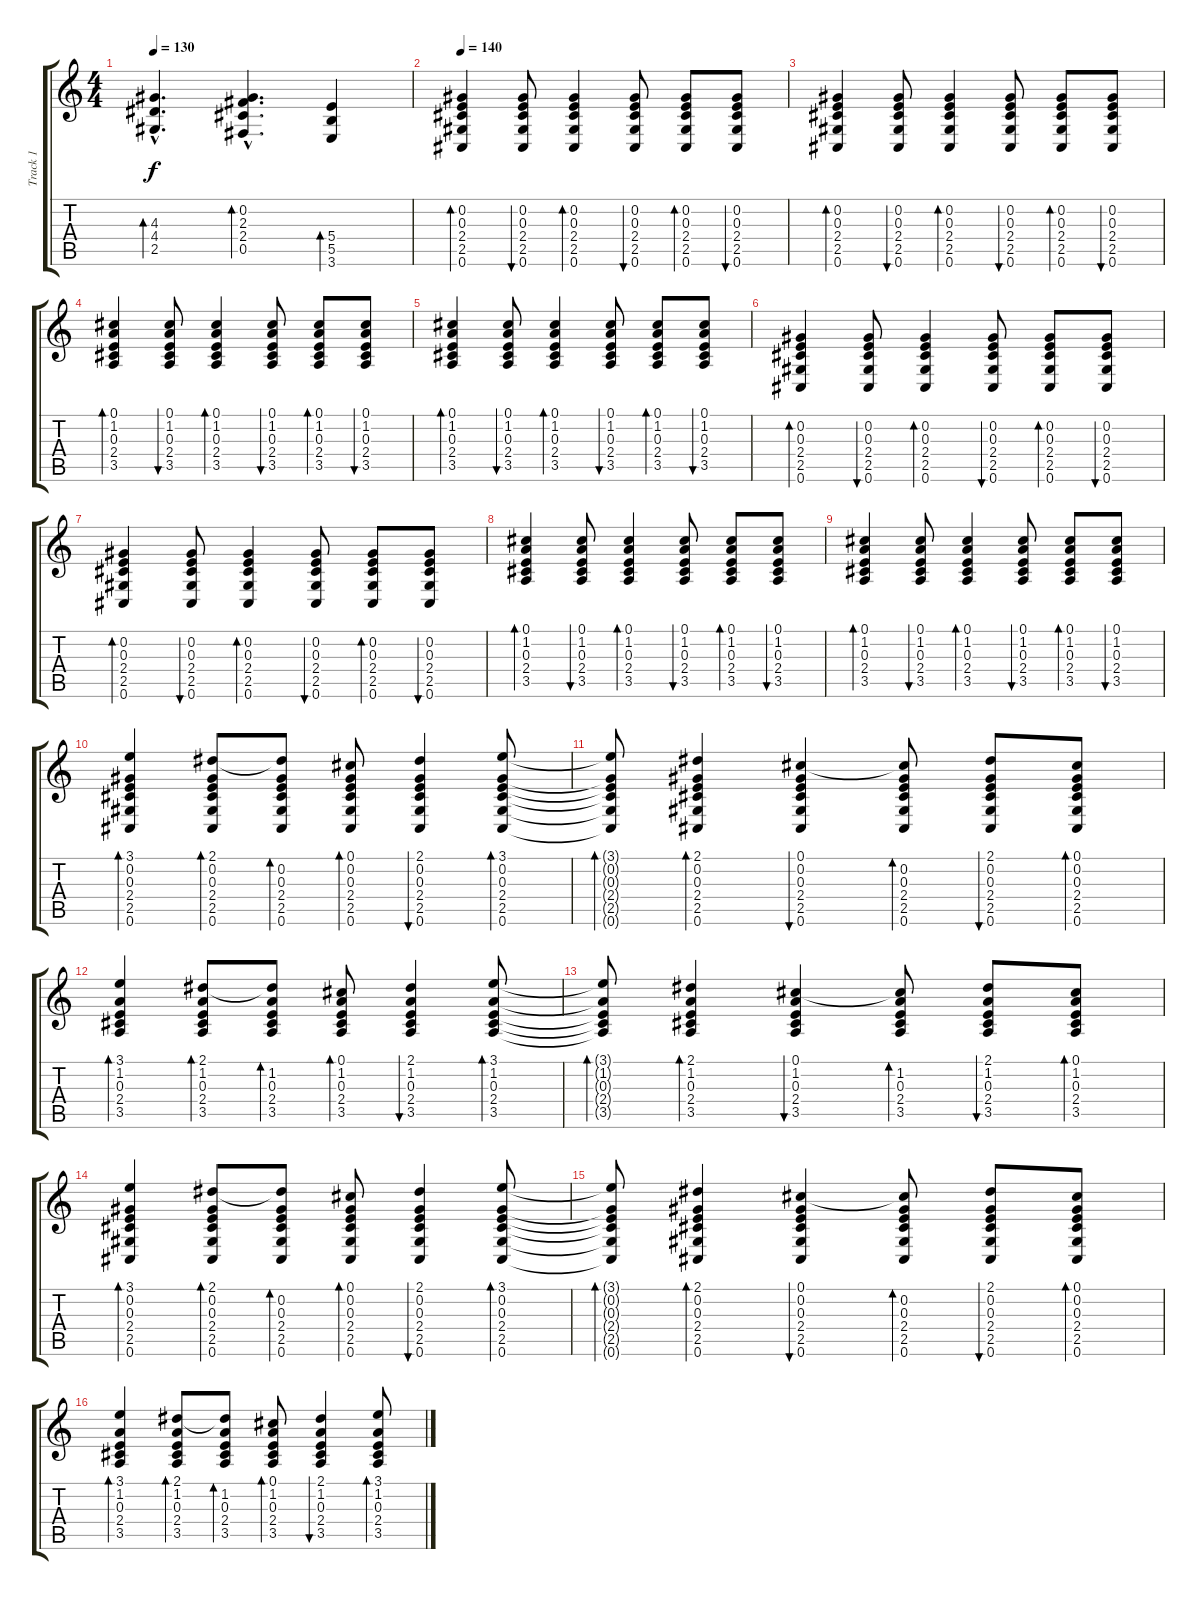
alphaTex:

\track ("Track 1" "Track 1") {instrument acousticguitarsteel}
\staff {score tabs}
\tuning (Db4 Ab3 E3 B2 Gb2 Db2) {hide}
\ts (4 4)
\tempo 130
\clef g2
\ks c
(4.3{hac} 4.4{hac} 2.5{hac}).4{d bd 30 dy f} (0.2{hac} 2.3{hac} 2.4{hac} 0.5{hac}).4{d bd 30} (5.4 5.5 3.6).4{bd 30} |
\tempo 140
(0.2 0.3 2.4 2.5 0.6).4{bd 60} (0.2 0.3 2.4 2.5 0.6).8{bu 60} (0.2 0.3 2.4 2.5 0.6).4{bd 60} (0.2 0.3 2.4 2.5 0.6).8{bu 60} (0.2 0.3 2.4 2.5 0.6).8{bd 60} (0.2 0.3 2.4 2.5 0.6).8{bu 60} |
(0.2 0.3 2.4 2.5 0.6).4{bd 60} (0.2 0.3 2.4 2.5 0.6).8{bu 60} (0.2 0.3 2.4 2.5 0.6).4{bd 60} (0.2 0.3 2.4 2.5 0.6).8{bu 60} (0.2 0.3 2.4 2.5 0.6).8{bd 60} (0.2 0.3 2.4 2.5 0.6).8{bu 60} |
(0.1 1.2 0.3 2.4 3.5).4{bd 60} (0.1 1.2 0.3 2.4 3.5).8{bu 60} (0.1 1.2 0.3 2.4 3.5).4{bd 60} (0.1 1.2 0.3 2.4 3.5).8{bu 60} (0.1 1.2 0.3 2.4 3.5).8{bd 60} (0.1 1.2 0.3 2.4 3.5).8{bu 60} |
(0.1 1.2 0.3 2.4 3.5).4{bd 60} (0.1 1.2 0.3 2.4 3.5).8{bu 60} (0.1 1.2 0.3 2.4 3.5).4{bd 60} (0.1 1.2 0.3 2.4 3.5).8{bu 60} (0.1 1.2 0.3 2.4 3.5).8{bd 60} (0.1 1.2 0.3 2.4 3.5).8{bu 60} |
(0.2 0.3 2.4 2.5 0.6).4{bd 60} (0.2 0.3 2.4 2.5 0.6).8{bu 60} (0.2 0.3 2.4 2.5 0.6).4{bd 60} (0.2 0.3 2.4 2.5 0.6).8{bu 60} (0.2 0.3 2.4 2.5 0.6).8{bd 60} (0.2 0.3 2.4 2.5 0.6).8{bu 60} |
(0.2 0.3 2.4 2.5 0.6).4{bd 60} (0.2 0.3 2.4 2.5 0.6).8{bu 60} (0.2 0.3 2.4 2.5 0.6).4{bd 60} (0.2 0.3 2.4 2.5 0.6).8{bu 60} (0.2 0.3 2.4 2.5 0.6).8{bd 60} (0.2 0.3 2.4 2.5 0.6).8{bu 60} |
(0.1 1.2 0.3 2.4 3.5).4{bd 60} (0.1 1.2 0.3 2.4 3.5).8{bu 60} (0.1 1.2 0.3 2.4 3.5).4{bd 60} (0.1 1.2 0.3 2.4 3.5).8{bu 60} (0.1 1.2 0.3 2.4 3.5).8{bd 60} (0.1 1.2 0.3 2.4 3.5).8{bu 60} |
(0.1 1.2 0.3 2.4 3.5).4{bd 60} (0.1 1.2 0.3 2.4 3.5).8{bu 60} (0.1 1.2 0.3 2.4 3.5).4{bd 60} (0.1 1.2 0.3 2.4 3.5).8{bu 60} (0.1 1.2 0.3 2.4 3.5).8{bd 60} (0.1 1.2 0.3 2.4 3.5).8{bu 60} |
(3.1 0.2 0.3 2.4 2.5 0.6).4{bd 60} (2.1 0.2 0.3 2.4 2.5 0.6).8{bd 30} (2.1{t} 0.2 0.3 2.4 2.5 0.6).8{bd 30} (0.1 0.2 0.3 2.4 2.5 0.6).8{bd 30} (2.1 0.2 0.3 2.4 2.5 0.6).4{bu 60} (3.1 0.2 0.3 2.4 2.5 0.6).8{bd 60} |
(3.1{t} 0.2{t} 0.3{t} 2.4{t} 2.5{t} 0.6{t}).8{bd 30} (2.1 0.2 0.3 2.4 2.5 0.6).4{bd 30} (0.1 0.2 0.3 2.4 2.5 0.6).4{bu 30} (0.1{t} 0.2 0.3 2.4 2.5 0.6).8{bd 60} (2.1 0.2 0.3 2.4 2.5 0.6).8{bu 60} (0.1 0.2 0.3 2.4 2.5 0.6).8{bd 60} |
(3.1 1.2 0.3 2.4 3.5).4{bd 60} (2.1 1.2 0.3 2.4 3.5).8{bd 30} (2.1{t} 1.2 0.3 2.4 3.5).8{bd 30} (0.1 1.2 0.3 2.4 3.5).8{bd 30} (2.1 1.2 0.3 2.4 3.5).4{bu 60} (3.1 1.2 0.3 2.4 3.5).8{bd 60} |
(3.1{t} 1.2{t} 0.3{t} 2.4{t} 3.5{t}).8{bd 30} (2.1 1.2 0.3 2.4 3.5).4{bd 30} (0.1 1.2 0.3 2.4 3.5).4{bu 30} (0.1{t} 1.2 0.3 2.4 3.5).8{bd 60} (2.1 1.2 0.3 2.4 3.5).8{bu 60} (0.1 1.2 0.3 2.4 3.5).8{bd 60} |
(3.1 0.2 0.3 2.4 2.5 0.6).4{bd 60} (2.1 0.2 0.3 2.4 2.5 0.6).8{bd 30} (2.1{t} 0.2 0.3 2.4 2.5 0.6).8{bd 30} (0.1 0.2 0.3 2.4 2.5 0.6).8{bd 30} (2.1 0.2 0.3 2.4 2.5 0.6).4{bu 60} (3.1 0.2 0.3 2.4 2.5 0.6).8{bd 60} |
(3.1{t} 0.2{t} 0.3{t} 2.4{t} 2.5{t} 0.6{t}).8{bd 30} (2.1 0.2 0.3 2.4 2.5 0.6).4{bd 30} (0.1 0.2 0.3 2.4 2.5 0.6).4{bu 30} (0.1{t} 0.2 0.3 2.4 2.5 0.6).8{bd 60} (2.1 0.2 0.3 2.4 2.5 0.6).8{bu 60} (0.1 0.2 0.3 2.4 2.5 0.6).8{bd 60} |
(3.1 1.2 0.3 2.4 3.5).4{bd 60} (2.1 1.2 0.3 2.4 3.5).8{bd 30} (2.1{t} 1.2 0.3 2.4 3.5).8{bd 30} (0.1 1.2 0.3 2.4 3.5).8{bd 30} (2.1 1.2 0.3 2.4 3.5).4{bu 60} (3.1 1.2 0.3 2.4 3.5).8{bd 60}
